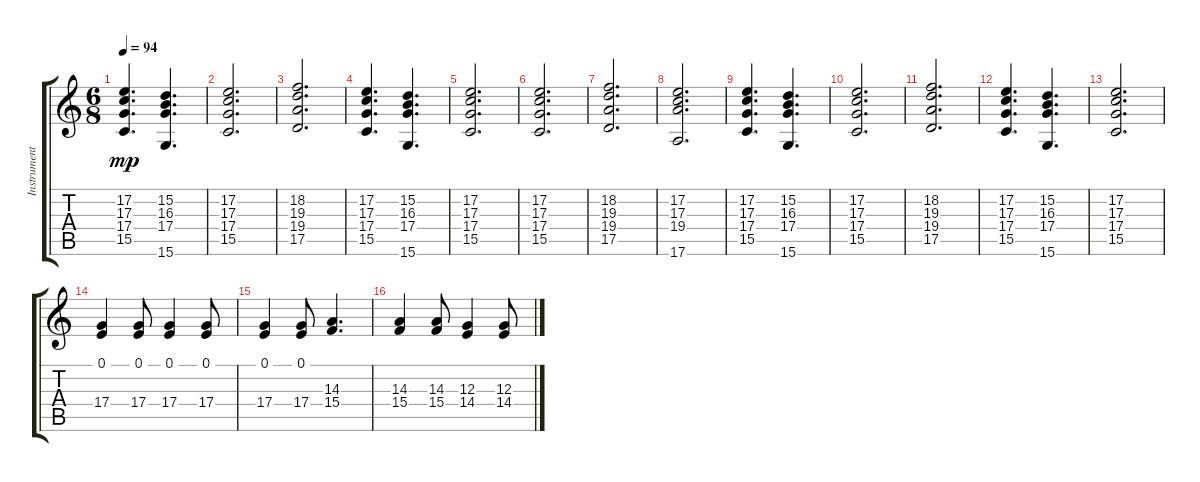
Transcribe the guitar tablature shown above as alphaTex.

\track ("Instrument 5 (Ocarina)" "Instrument") {instrument ocarina}
\staff {score tabs}
\tuning (E4 B3 G3 D3 A2 E2) {hide}
\ts (6 8)
\tempo 94
\clef g2
\ks c
(17.2 17.3 17.4 15.5).4{d dy mp} (15.2 16.3 17.4 15.6).4{d} |
(17.2 17.3 17.4 15.5).2{d} |
(18.2 19.3 19.4 17.5).2{d} |
(17.2 17.3 17.4 15.5).4{d} (15.2 16.3 17.4 15.6).4{d} |
(17.2 17.3 17.4 15.5).2{d} |
(17.2 17.3 17.4 15.5).2{d} |
(18.2 19.3 19.4 17.5).2{d} |
(17.2 17.3 19.4 17.6).2{d} |
(17.2 17.3 17.4 15.5).4{d} (15.2 16.3 17.4 15.6).4{d} |
(17.2 17.3 17.4 15.5).2{d} |
(18.2 19.3 19.4 17.5).2{d} |
(17.2 17.3 17.4 15.5).4{d} (15.2 16.3 17.4 15.6).4{d} |
(17.2 17.3 17.4 15.5).2{d} |
(0.1 17.4).4{instrument frenchhorn} (0.1 17.4).8 (0.1 17.4).4 (0.1 17.4).8 |
(0.1 17.4).4 (0.1 17.4).8 (14.3 15.4).4{d} |
(14.3 15.4).4 (14.3 15.4).8 (12.3 14.4).4 (12.3 14.4).8
